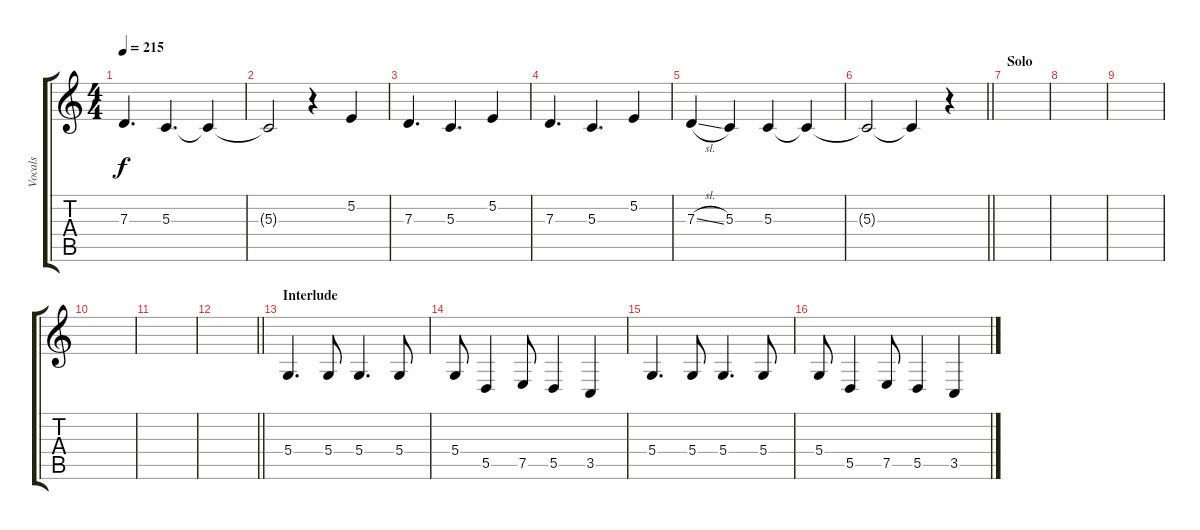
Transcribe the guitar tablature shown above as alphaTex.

\track ("Vocals" "Vocals") {instrument altosax}
\staff {score tabs}
\tuning (E4 B3 G3 D3 A2 E2) {hide}
\ts (4 4)
\tempo 215
\clef g2
\ks c
7.3.4{d dy f} 5.3.4{d} 5.3{t}.4 |
5.3{t}.2 r.4 5.2.4 |
7.3.4{d} 5.3.4{d} 5.2.4 |
7.3.4{d} 5.3.4{d} 5.2.4 |
7.3{sl}.4 5.3.4 5.3.4 5.3{t}.4 |
\barLineRight lightlight
5.3{t}.2 5.3{t}.4 r.4 |
\section ("" "Solo")
|
|
|
|
|
\barLineRight lightlight
|
\section ("" "Interlude")
5.4.4{d} 5.4.8 5.4.4{d} 5.4.8 |
5.4.8 5.5.4 7.5.8 5.5.4 3.5.4 |
5.4.4{d} 5.4.8 5.4.4{d} 5.4.8 |
5.4.8 5.5.4 7.5.8 5.5.4 3.5.4
